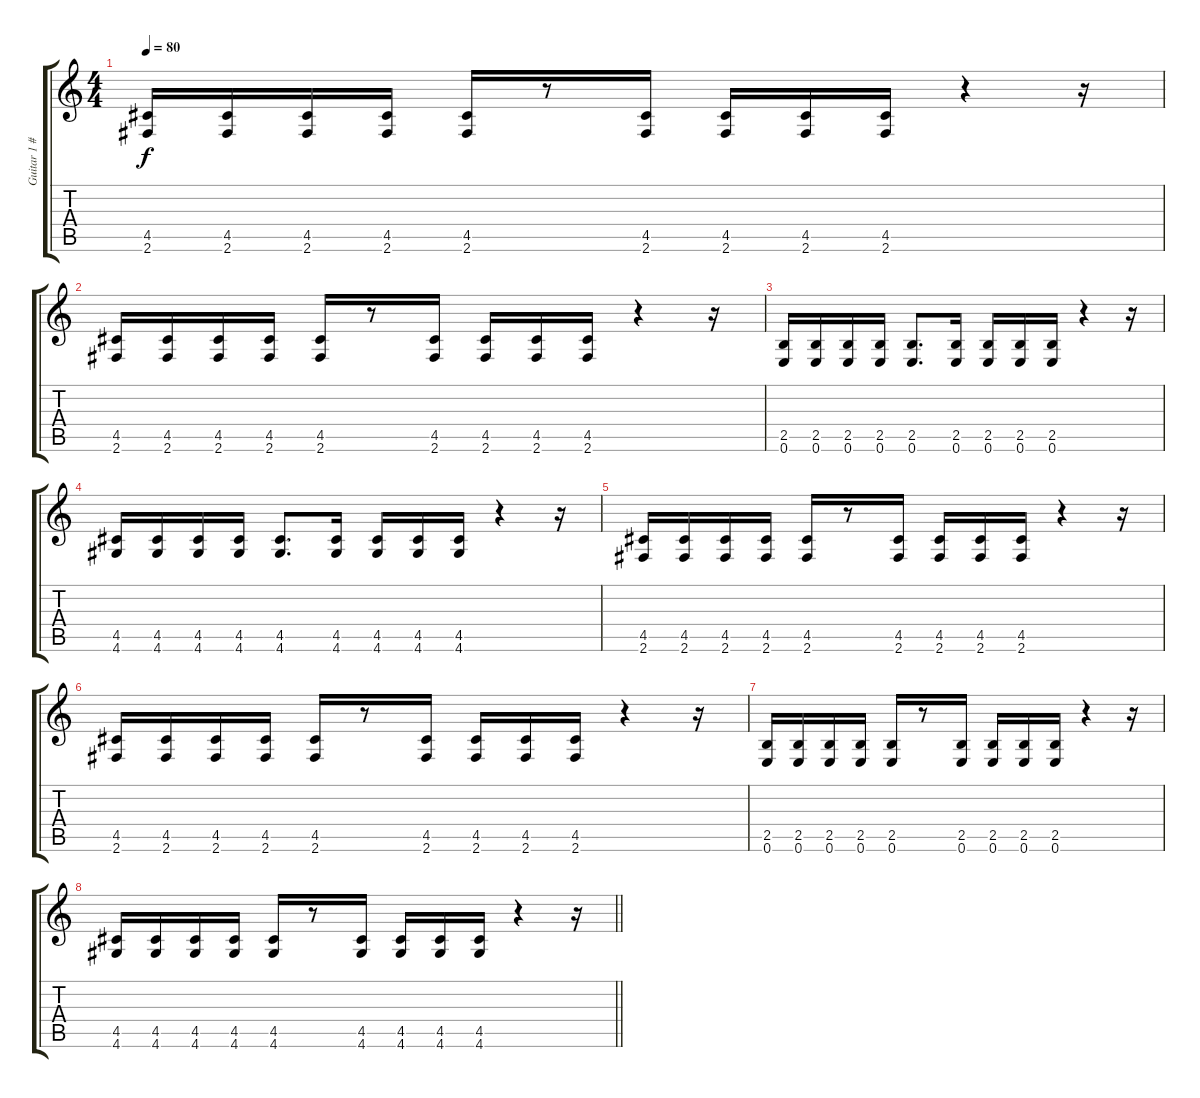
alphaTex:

\track ("Guitar 1 #5" "Guitar 1 #") {instrument overdrivenguitar}
\staff {score tabs}
\tuning (E4 B3 G3 D3 A2 E2) {hide}
\ts (4 4)
\tempo 80
\clef g2
\ks c
(4.5 2.6).16{dy f} (4.5 2.6).16 (4.5 2.6).16 (4.5 2.6).16 (4.5 2.6).16 r.8 (4.5 2.6).16 (4.5 2.6).16 (4.5 2.6).16 (4.5 2.6).16 r.4 r.16 |
(4.5 2.6).16 (4.5 2.6).16 (4.5 2.6).16 (4.5 2.6).16 (4.5 2.6).16 r.8 (4.5 2.6).16 (4.5 2.6).16 (4.5 2.6).16 (4.5 2.6).16 r.4 r.16 |
(2.5 0.6).16 (2.5 0.6).16 (2.5 0.6).16 (2.5 0.6).16 (2.5 0.6).8{d} (2.5 0.6).16 (2.5 0.6).16 (2.5 0.6).16 (2.5 0.6).16 r.4 r.16 |
(4.5 4.6).16 (4.5 4.6).16 (4.5 4.6).16 (4.5 4.6).16 (4.5 4.6).8{d} (4.5 4.6).16 (4.5 4.6).16 (4.5 4.6).16 (4.5 4.6).16 r.4 r.16 |
(4.5 2.6).16 (4.5 2.6).16 (4.5 2.6).16 (4.5 2.6).16 (4.5 2.6).16 r.8 (4.5 2.6).16 (4.5 2.6).16 (4.5 2.6).16 (4.5 2.6).16 r.4 r.16 |
(4.5 2.6).16 (4.5 2.6).16 (4.5 2.6).16 (4.5 2.6).16 (4.5 2.6).16 r.8 (4.5 2.6).16 (4.5 2.6).16 (4.5 2.6).16 (4.5 2.6).16 r.4 r.16 |
(2.5 0.6).16 (2.5 0.6).16 (2.5 0.6).16 (2.5 0.6).16 (2.5 0.6).16 r.8 (2.5 0.6).16 (2.5 0.6).16 (2.5 0.6).16 (2.5 0.6).16 r.4 r.16 |
\barLineRight lightlight
(4.5 4.6).16 (4.5 4.6).16 (4.5 4.6).16 (4.5 4.6).16 (4.5 4.6).16 r.8 (4.5 4.6).16 (4.5 4.6).16 (4.5 4.6).16 (4.5 4.6).16 r.4 r.16
